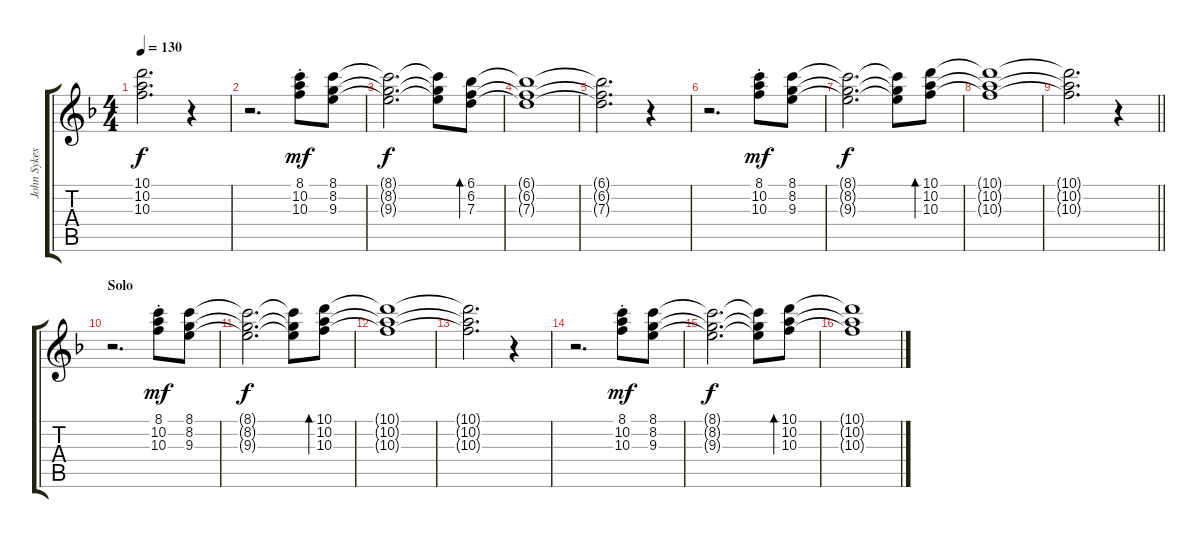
\track ("John Sykes" "John Sykes") {instrument electricguitarjazz}
\staff {score tabs}
\tuning (E4 B3 G3 D3 A2 E2) {hide}
\ts (4 4)
\tempo 130
\clef g2
\ks dminor
(10.1{t} 10.2{t} 10.3{t}).2{d dy f} r.4 |
r.2{d} (8.1{st} 10.2{st} 10.3{st}).8{dy mf} (8.1 8.2 9.3).8 |
(8.1{t} 8.2{t} 9.3{t}).2{d dy f} (8.1{t} 8.2{t} 9.3{t}).8 (6.1 6.2 7.3).8{bd 240} |
(6.1{t} 6.2{t} 7.3{t}).1 |
(6.1{t} 6.2{t} 7.3{t}).2{d} r.4 |
r.2{d} (8.1{st} 10.2{st} 10.3{st}).8{dy mf} (8.1 8.2 9.3).8 |
(8.1{t} 8.2{t} 9.3{t}).2{d dy f} (8.1{t} 8.2{t} 9.3{t}).8 (10.1 10.2 10.3).8{bd 240} |
(10.1{t} 10.2{t} 10.3{t}).1 |
\barLineRight lightlight
(10.1{t} 10.2{t} 10.3{t}).2{d} r.4 |
\section ("" "Solo")
r.2{d} (8.1{st} 10.2{st} 10.3{st}).8{dy mf} (8.1 8.2 9.3).8 |
(8.1{t} 8.2{t} 9.3{t}).2{d dy f} (8.1{t} 8.2{t} 9.3{t}).8 (10.1 10.2 10.3).8{bd 240} |
(10.1{t} 10.2{t} 10.3{t}).1 |
(10.1{t} 10.2{t} 10.3{t}).2{d} r.4 |
r.2{d} (8.1{st} 10.2{st} 10.3{st}).8{dy mf} (8.1 8.2 9.3).8 |
(8.1{t} 8.2{t} 9.3{t}).2{d dy f} (8.1{t} 8.2{t} 9.3{t}).8 (10.1 10.2 10.3).8{bd 240} |
(10.1{t} 10.2{t} 10.3{t}).1
